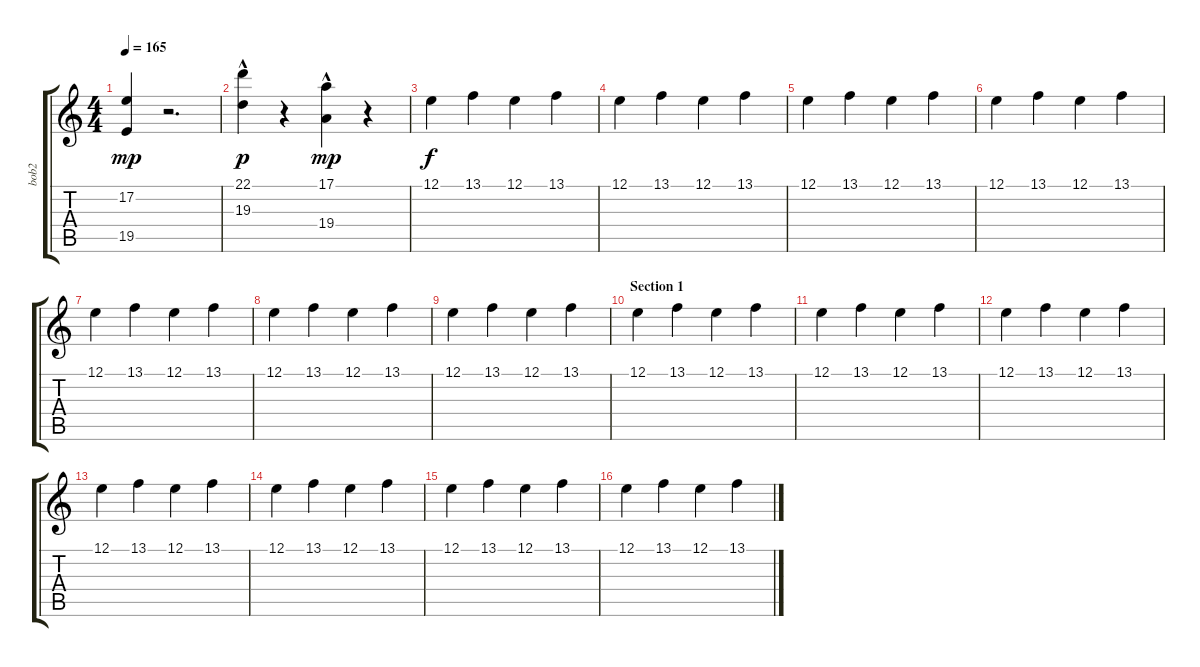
\track ("bob2" "bob2") {instrument lead2sawtooth}
\staff {score tabs}
\tuning (E4 B3 G3 D3 A2 E2) {hide}
\ts (4 4)
\tempo 165
\clef g2
\ks c
(17.2 19.5).4{dy mp} r.2{d} |
(22.1{hac} 19.3).4{dy p} r.4 (17.1{hac} 19.4).4{dy mp} r.4 |
12.1.4{dy f volume 10 instrument lead2sawtooth} 13.1.4 12.1.4 13.1.4 |
12.1.4 13.1.4{volume 12 instrument lead2sawtooth} 12.1.4 13.1.4 |
12.1.4{volume 10} 13.1.4 12.1.4 13.1.4 |
12.1.4 13.1.4{volume 12} 12.1.4 13.1.4 |
12.1.4{volume 10} 13.1.4 12.1.4 13.1.4 |
12.1.4 13.1.4{volume 12} 12.1.4 13.1.4 |
12.1.4{volume 10} 13.1.4 12.1.4 13.1.4 |
\section ("" "Section 1")
12.1.4 13.1.4{volume 12} 12.1.4 13.1.4 |
12.1.4{volume 10} 13.1.4 12.1.4 13.1.4 |
12.1.4 13.1.4{volume 12} 12.1.4 13.1.4 |
12.1.4{volume 10} 13.1.4 12.1.4 13.1.4 |
12.1.4 13.1.4{volume 12} 12.1.4 13.1.4 |
12.1.4{volume 10} 13.1.4 12.1.4 13.1.4 |
12.1.4 13.1.4{volume 12} 12.1.4 13.1.4
